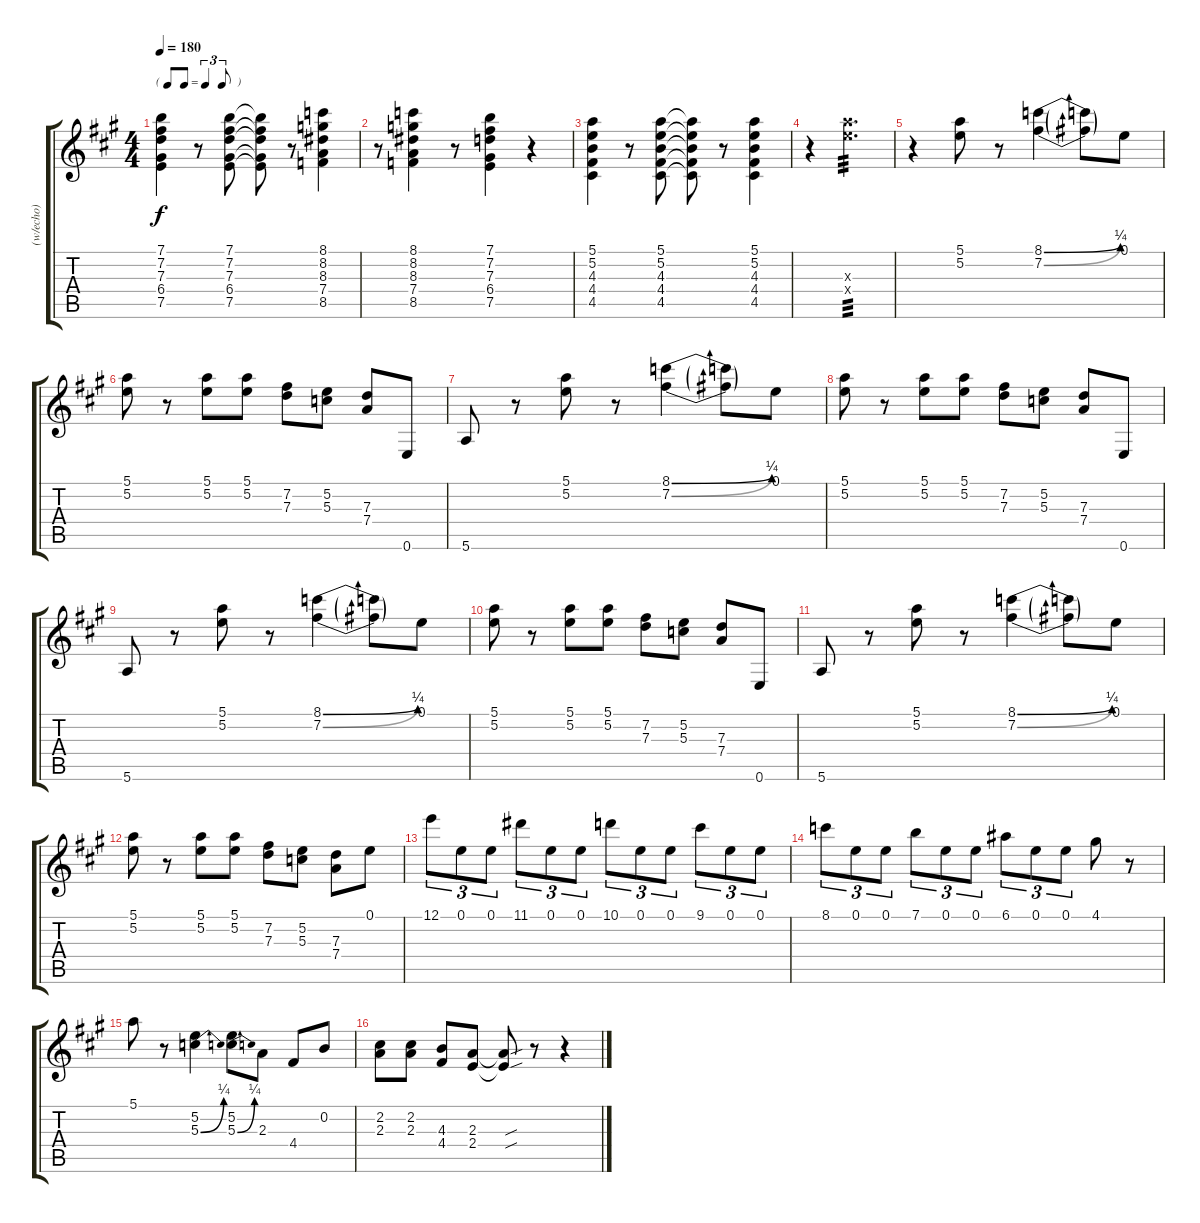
\track ("(w/echo)" "(w/echo)") {instrument electricguitarjazz}
\staff {score tabs}
\tuning (E4 B3 G3 D3 A2 E2) {hide}
\ts (4 4)
\tf triplet8th
\tempo 180
\clef g2
\ks a
(7.1 7.2 7.3 6.4 7.5).4{dy f} r.8 (7.1 7.2 7.3 6.4 7.5).8 (7.1{t} 7.2{t} 7.3{t} 6.4{t} 7.5{t}).8 r.8 (8.1 8.2 8.3 7.4 8.5).4 |
r.8 (8.1 8.2 8.3 7.4 8.5).4 r.8 (7.1 7.2 7.3 6.4 7.5).4 r.4 |
(5.1 5.2 4.3 4.4 4.5).4 r.8 (5.1 5.2 4.3 4.4 4.5).8 (5.1{t} 5.2{t} 4.3{t} 4.4{t} 4.5{t}).8 r.8 (5.1 5.2 4.3 4.4 4.5).4 |
r.4 (14.3{x} 14.4{x}).2{d tp 3} |
\section ("" " ")
r.4 (5.1 5.2).8 r.8 (8.1{be (bend 0 0 60 1)} 7.2{be (bend 0 0 60 1)}).4 (8.1{t} 7.2{t}).8 0.1.8 |
(5.1 5.2).8 r.8 (5.1 5.2).8 (5.1 5.2).8 (7.2 7.3).8 (5.2 5.3).8 (7.3 7.4).8 0.6.8 |
5.6.8 r.8 (5.1 5.2).8 r.8 (8.1{be (bend 0 0 60 1)} 7.2{be (bend 0 0 60 1)}).4 (8.1{t} 7.2{t}).8 0.1.8 |
(5.1 5.2).8 r.8 (5.1 5.2).8 (5.1 5.2).8 (7.2 7.3).8 (5.2 5.3).8 (7.3 7.4).8 0.6.8 |
5.6.8 r.8 (5.1 5.2).8 r.8 (8.1{be (bend 0 0 60 1)} 7.2{be (bend 0 0 60 1)}).4 (8.1{t} 7.2{t}).8 0.1.8 |
(5.1 5.2).8 r.8 (5.1 5.2).8 (5.1 5.2).8 (7.2 7.3).8 (5.2 5.3).8 (7.3 7.4).8 0.6.8 |
5.6.8 r.8 (5.1 5.2).8 r.8 (8.1{be (bend 0 0 60 1)} 7.2{be (bend 0 0 60 1)}).4 (8.1{t} 7.2{t}).8 0.1.8 |
(5.1 5.2).8 r.8 (5.1 5.2).8 (5.1 5.2).8 (7.2 7.3).8 (5.2 5.3).8 (7.3 7.4).8 0.1.8 |
12.1.8{tu (3 2)} 0.1.8{tu (3 2)} 0.1.8{tu (3 2)} 11.1.8{tu (3 2)} 0.1.8{tu (3 2)} 0.1.8{tu (3 2)} 10.1.8{tu (3 2)} 0.1.8{tu (3 2)} 0.1.8{tu (3 2)} 9.1.8{tu (3 2)} 0.1.8{tu (3 2)} 0.1.8{tu (3 2)} |
8.1.8{tu (3 2)} 0.1.8{tu (3 2)} 0.1.8{tu (3 2)} 7.1.8{tu (3 2)} 0.1.8{tu (3 2)} 0.1.8{tu (3 2)} 6.1.8{tu (3 2)} 0.1.8{tu (3 2)} 0.1.8{tu (3 2)} 4.1.8 r.8 |
5.1.8 r.8 (5.2 5.3{be (bend 0 0 60 1)}).4 (5.2 5.3{be (bend 0 0 60 1)}).8 2.3.8 4.4.8 0.2.8 |
(2.2 2.3).8 (2.2 2.3).8 (4.3 4.4).8 (2.3 2.4).8 (2.3{sou t} 2.4{sou t}).8 r.8 r.4
